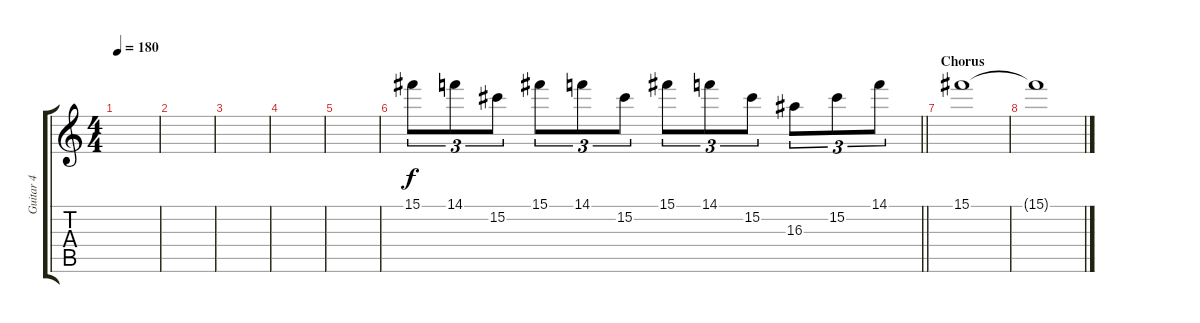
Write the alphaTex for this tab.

\track ("Guitar 4" "Guitar 4") {instrument distortionguitar}
\staff {score tabs}
\tuning (Eb4 Bb3 Gb3 Db3 Ab2 Eb2) {hide}
\ts (4 4)
\tempo 180
\clef g2
\ks c
|
|
|
|
|
\barLineRight lightlight
15.1.8{tu (3 2)} 14.1.8{tu (3 2)} 15.2.8{tu (3 2)} 15.1.8{tu (3 2)} 14.1.8{tu (3 2)} 15.2.8{tu (3 2)} 15.1.8{tu (3 2)} 14.1.8{tu (3 2)} 15.2.8{tu (3 2)} 16.3.8{tu (3 2)} 15.2.8{tu (3 2)} 14.1.8{tu (3 2)} |
\section ("" "Chorus")
15.1.1 |
15.1{t}.1
